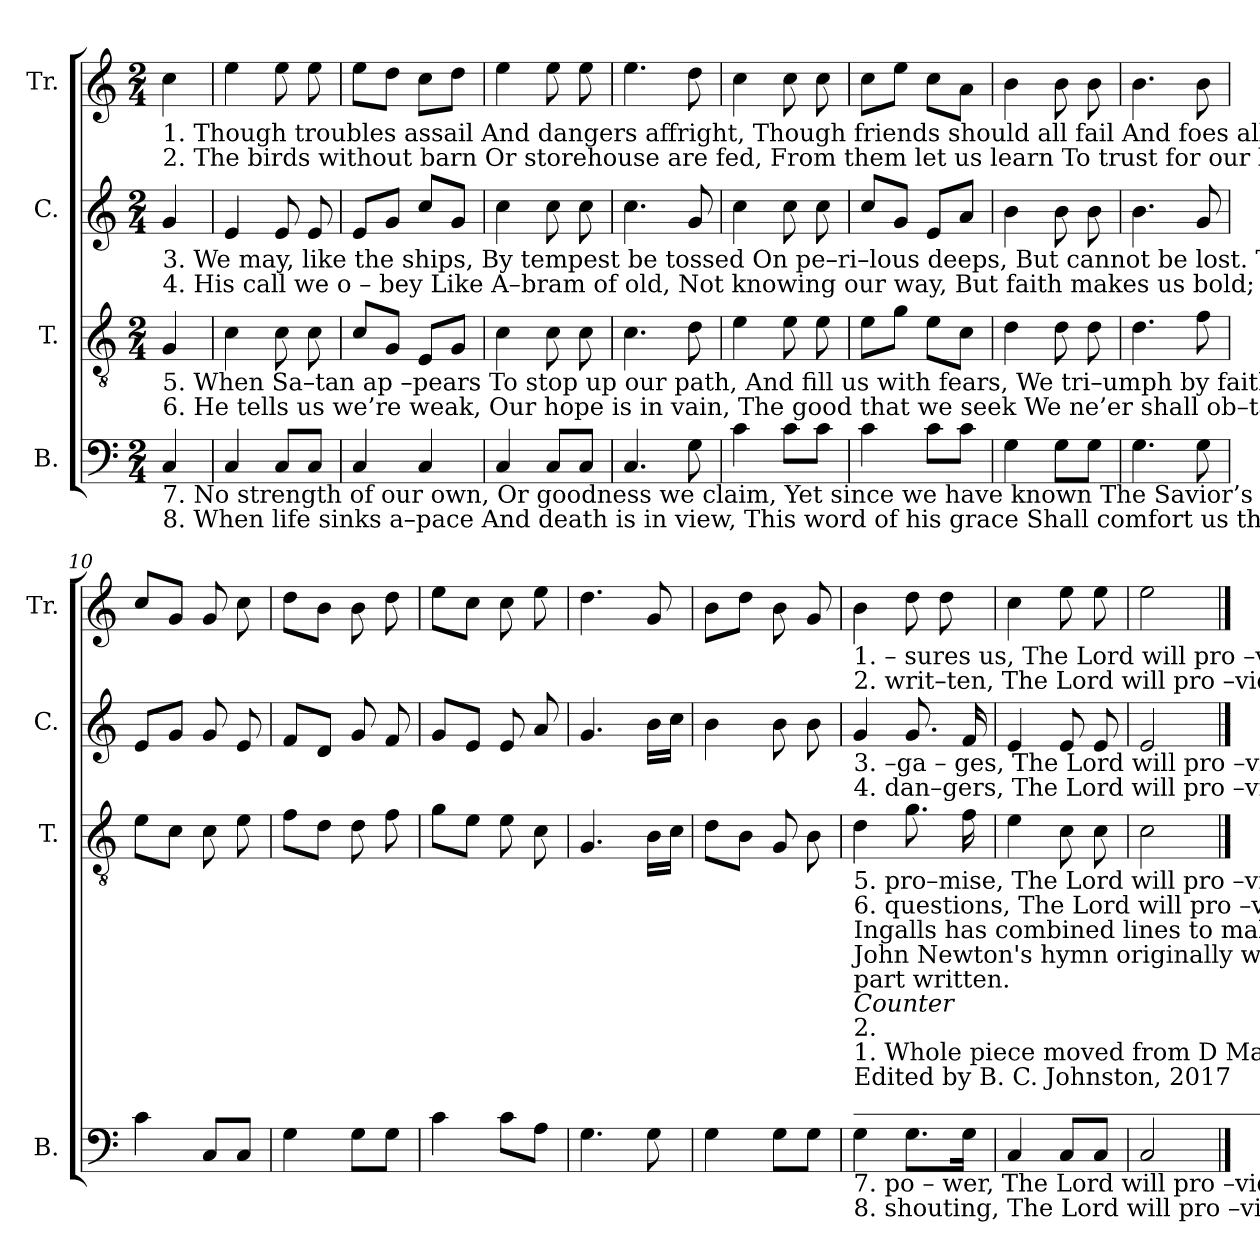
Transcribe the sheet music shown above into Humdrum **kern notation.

**kern	**kern	**kern	**kern
*part4	*part3	*part2	*part1
*staff4	*staff3	*staff2	*staff1
*I"B.	*I"T.	*I"C.	*I"Tr.
*I'B.	*I'T.	*I'C.	*I'Tr.
*clefF4	*clefGv2	*clefG2	*clefG2
*k[]	*k[]	*k[]	*k[]
*M2/4	*M2/4	*M2/4	*M2/4
*MM100	*MM100	*MM100	*MM100
=1	=1	=1	=1
!	!	!	!LO:TX:b:t=1. Though  troubles  assail   And  dangers  affright,  Though friends should all fail  And foes all unite;  Yet  one  thing  secures  us,   Whatever  betide,     The    scrip – ture  as –
!	!	!	!LO:TX:b:t=2. The birds without barn    Or storehouse are fed,   From them let us learn  To trust for our bread&colon;  His  saints, what is  fitting,  Shall ne’er he denied,   So      long      as     ’tis
!	!	!LO:TX:b:t=3. We  may,  like the ships,   By tempest be tossed    On  pe–ri–lous   deeps,   But  cannot  be  lost.   Though  Sa–tan en–ra–ges   The wind and the tide, The   pro  –  mise  en –	!
!	!	!LO:TX:b:t=4. His   call  we  o    –  bey   Like A–bram of old,  Not knowing our way,  But faith makes us bold;  For though we are strangers  We have a good Guide,  And  trust   in  all	!
!	!LO:TX:b:t=5. When Sa–tan  ap –pears  To stop up our path,   And  fill  us  with fears,  We  tri–umph  by  faith;  He can–not take from us, Though oft he has tried, This  heart–cheering	!	!
!	!LO:TX:b:t=6. He   tells   us  we’re weak, Our hope is in vain,  The good that we seek    We  ne’er  shall  ob–tain, But when such suggestions Our spirits have plied, This  ans – wers   all	!	!
!LO:TX:b:t=7. No strength of our own,  Or  goodness we claim, Yet since we have known  The Savior’s great name;  In this our strong tower  For safety we hide,  The    Lord    is    our	!	!	!
!LO:TX:b:t=8. When  life  sinks  a–pace   And death is in view,   This word of his grace Shall comfort us through&colon; No fearing or doubting  With Christ on our side, We     hope   to    die	!	!	!
4C!/	4G!/	4g!/	4cc!\
=2	=2	=2	=2
4C!/	4c!\	4e!/	4ee!\
8C!/L	8c!\	8e!/	8ee!\
8C!/J	8c!\	8e!/	8ee!\
=3	=3	=3	=3
4C!/	8c!/L	8e!/L	8ee!\L
.	8G!/J	8g!/J	8dd!\J
4C!/	8E!/L	8cc!/L	8cc!\L
.	8G!/J	8g!/J	8dd!\J
=4	=4	=4	=4
4C!/	4c!\	4cc!\	4ee!\
8C!/L	8c!\	8cc!\	8ee!\
8C!/J	8c!\	8cc!\	8ee!\
=5	=5	=5	=5
4.C!/	4.c!\	4.cc!\	4.ee!\
8G!\	8d!\	8g!/	8dd!\
=6	=6	=6	=6
4c!\	4e!\	4cc!\	4cc!\
8c!\L	8e!\	8cc!\	8cc!\
8c!\J	8e!\	8cc!\	8cc!\
=7	=7	=7	=7
4c!\	8e!\L	8cc!/L	8cc!\L
.	8g!\J	8g!/J	8ee!\J
8c!\L	8e!\L	8e!/L	8cc!\L
8c!\J	8c!\J	8a!/J	8a!\J
=8	=8	=8	=8
4G!\	4d!\	4b!\	4b!\
8G!\L	8d!\	8b!\	8b!\
8G!\J	8d!\	8b!\	8b!\
=9	=9	=9	=9
4.G!\	4.d!\	4.b!\	4.b!\
8G!\	8f!\	8g!/	8b!\
=10	=10	=10	=10
4c!\	8e!\L	8e!/L	8cc!/L
.	8c!\J	8g!/J	8g!/J
8C!/L	8c!\	8g!/	8g!/
8C!/J	8e!\	8e!/	8cc!\
=11	=11	=11	=11
4G!\	8f!\L	8f!/L	8dd!\L
.	8d!\J	8d!/J	8b!\J
8G!\L	8d!\	8g!/	8b!\
8G!\J	8f!\	8f!/	8dd!\
=12	=12	=12	=12
4c!\	8g!\L	8g!/L	8ee!\L
.	8e!\J	8e!/J	8cc!\J
8c!\L	8e!\	8e!/	8cc!\
8A!\J	8c!\	8a!/	8ee!\
=13	=13	=13	=13
4.G!\	4.G!/	4.g!/	4.dd!\
8G!\	16B!\LL	16b!\LL	8g!/
.	16c!\JJ	16cc!\JJ	.
=14	=14	=14	=14
4G!\	8d!\L	4b!\	8b!\L
.	8B!\J	.	8dd!\J
8G!\L	8G!/	8b!\	8b!\
8G!\J	8B!\	8b!\	8g!/
!!LO:LB:g=z
=15	=15	=15	=15
!	!	!	!LO:TX:b:t=1. – sures us,  The Lord will  pro –vide.
!	!	!	!LO:TX:b:t=2. writ–ten,   The Lord will  pro –vide.
!	!	!LO:TX:b:t=3. –ga – ges,   The Lord will  pro –vide.	!
!	!	!LO:TX:b:t=4. dan–gers,  The Lord will  pro –vide.	!
!	!LO:TX:b:t=5. pro–mise, The Lord will  pro –vide.	!	!
!	!LO:TX:b:t=6. questions, The Lord will  pro –vide.	!	!
!LO:TX:a:t=___________________________________________________	!	!	!
!LO:TX:a:t=Edited by B. C. Johnston, 2017	!	!	!
!LO:TX:a:t=1. Whole piece moved from D Major down to C Major.	!	!	!
!LO:TX:a:t=2.	!	!	!
!LO:TX:a:i:t=Counter	!	!	!
!LO:TX:a:t=part written.	!	!	!
!LO:TX:a:t=John Newton's hymn originally written in meter 55. 55. 65. 65;	!	!	!
!LO:TX:a:t=Ingalls has combined lines to make it 10 10. 11 11.	!	!	!
!LO:TX:b:t=7. po – wer,   The  Lord  will  pro –vide.	!	!	!
!LO:TX:b:t=8. shouting,   The  Lord  will  pro –vide.	!	!	!
4G!\	4d!\	4g!/	4b!\
8.G!\L	8.g!\	8.g!/	8dd!\
.	.	.	8dd!\
16G!\Jk	16f!\	16f!/	.
=16	=16	=16	=16
4C!/	4e!\	4e!/	4cc!\
8C!/L	8c!\	8e!/	8ee!\
8C!/J	8c!\	8e!/	8ee!\
=17	=17	=17	=17
2C!/	2c!\	2e!/	2ee!\
==	==	==	==
*-	*-	*-	*-
